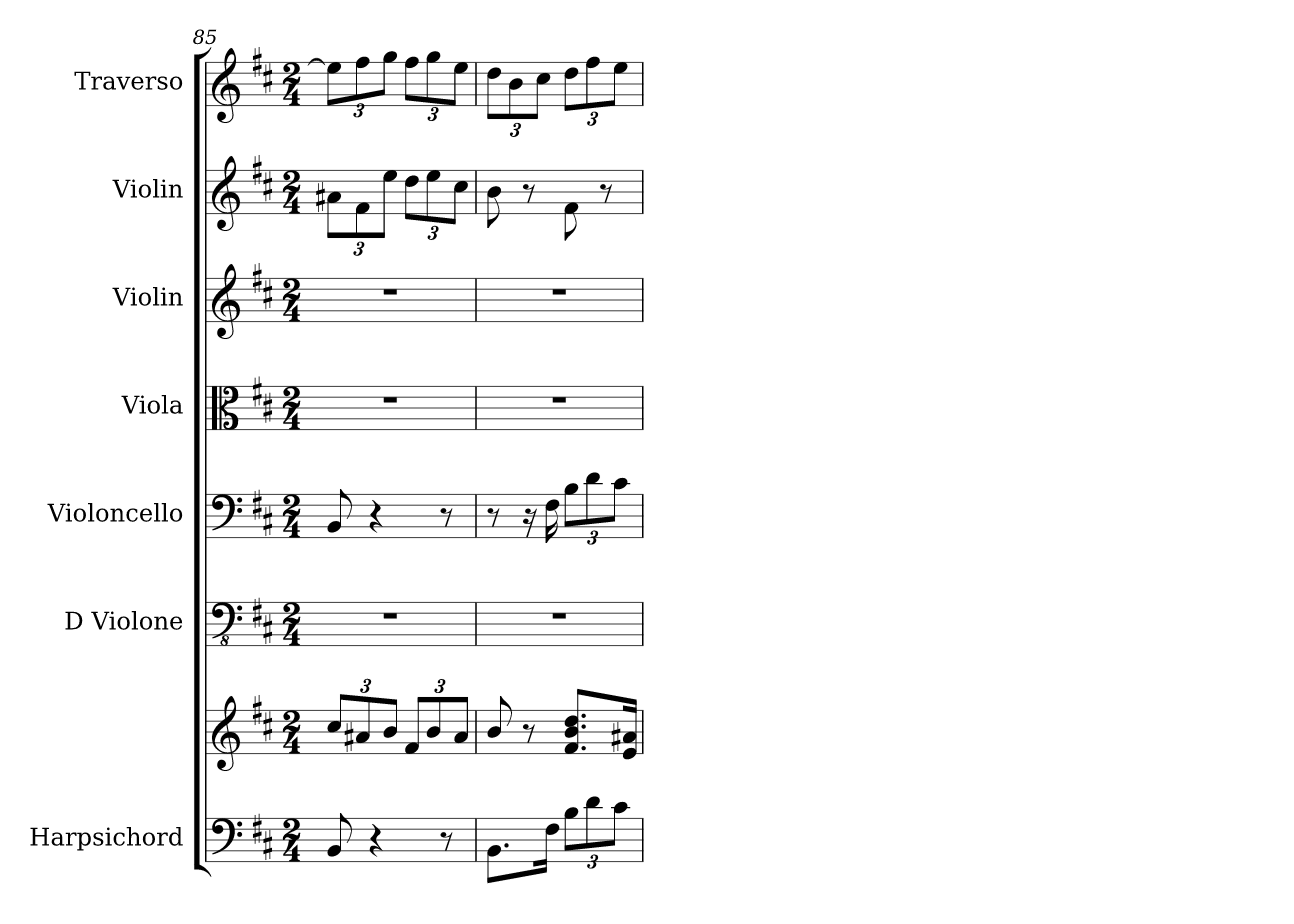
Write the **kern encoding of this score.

**kern	**kern	**kern	**kern	**kern	**kern	**kern	**kern
*part7	*part7	*part6	*part5	*part4	*part3	*part2	*part1
*staff8	*staff7	*staff6	*staff5	*staff4	*staff3	*staff2	*staff1
*I"Harpsichord	*	*I"D Violone	*I"Violoncello	*I"Viola	*I"Violin	*I"Violin	*I"Traverso
*I'Hch.	*	*I'D Vne.	*I'Vc.	*I'Vla.	*I'Vln.	*I'Vln.	*I'Trv.
*clefF4	*clefG2	*clefFv4	*clefF4	*clefC3	*clefG2	*clefG2	*clefG2
*	*	*ITrd7c12	*	*	*	*	*
*k[f#c#]	*k[f#c#]	*k[f#c#]	*k[f#c#]	*k[f#c#]	*k[f#c#]	*k[f#c#]	*k[f#c#]
*M2/4	*M2/4	*M2/4	*M2/4	*M2/4	*M2/4	*M2/4	*M2/4
*	*Xbrackettup	*	*	*	*	*Xbrackettup	*Xbrackettup
=85	=85	=85	=85	=85	=85	=85	=85
8BB/	12cc#/L	2r	8BB/	2r	2r	12a#X\L	12ee\L]
.	12a#X/	.	.	.	.	12f#\	12ff#\
4r	.	.	4r	.	.	.	.
.	12b/J	.	.	.	.	12ee\J	12gg\J
.	12f#/L	.	.	.	.	12dd\L	12ff#\L
.	12b/	.	.	.	.	12ee\	12gg\
8r	.	.	8r	.	.	.	.
.	12a#/J	.	.	.	.	12cc#\J	12ee\J
=86	=86	=86	=86	=86	=86	=86	=86
8.BB\L	8b/	2r	8r	2r	2r	8b\	12dd\L
.	.	.	.	.	.	.	12b\
.	8r	.	16r	.	.	8r	.
.	.	.	.	.	.	.	12cc#\J
16F#\Jk	.	.	16F#\	.	.	.	.
*Xbrackettup	*	*	*Xbrackettup	*	*	*	*
12B\L	8.f#/ 8.b/ 8.dd/L	.	12B\L	.	.	8f#\	12dd\L
12d\	.	.	12d\	.	.	.	12ff#\
.	.	.	.	.	.	8r	.
12c#\J	.	.	12c#\J	.	.	.	12ee\J
.	16e/ 16a#X/Jk	.	.	.	.	.	.
=	=	=	=	=	=	=	=
*-	*-	*-	*-	*-	*-	*-	*-
